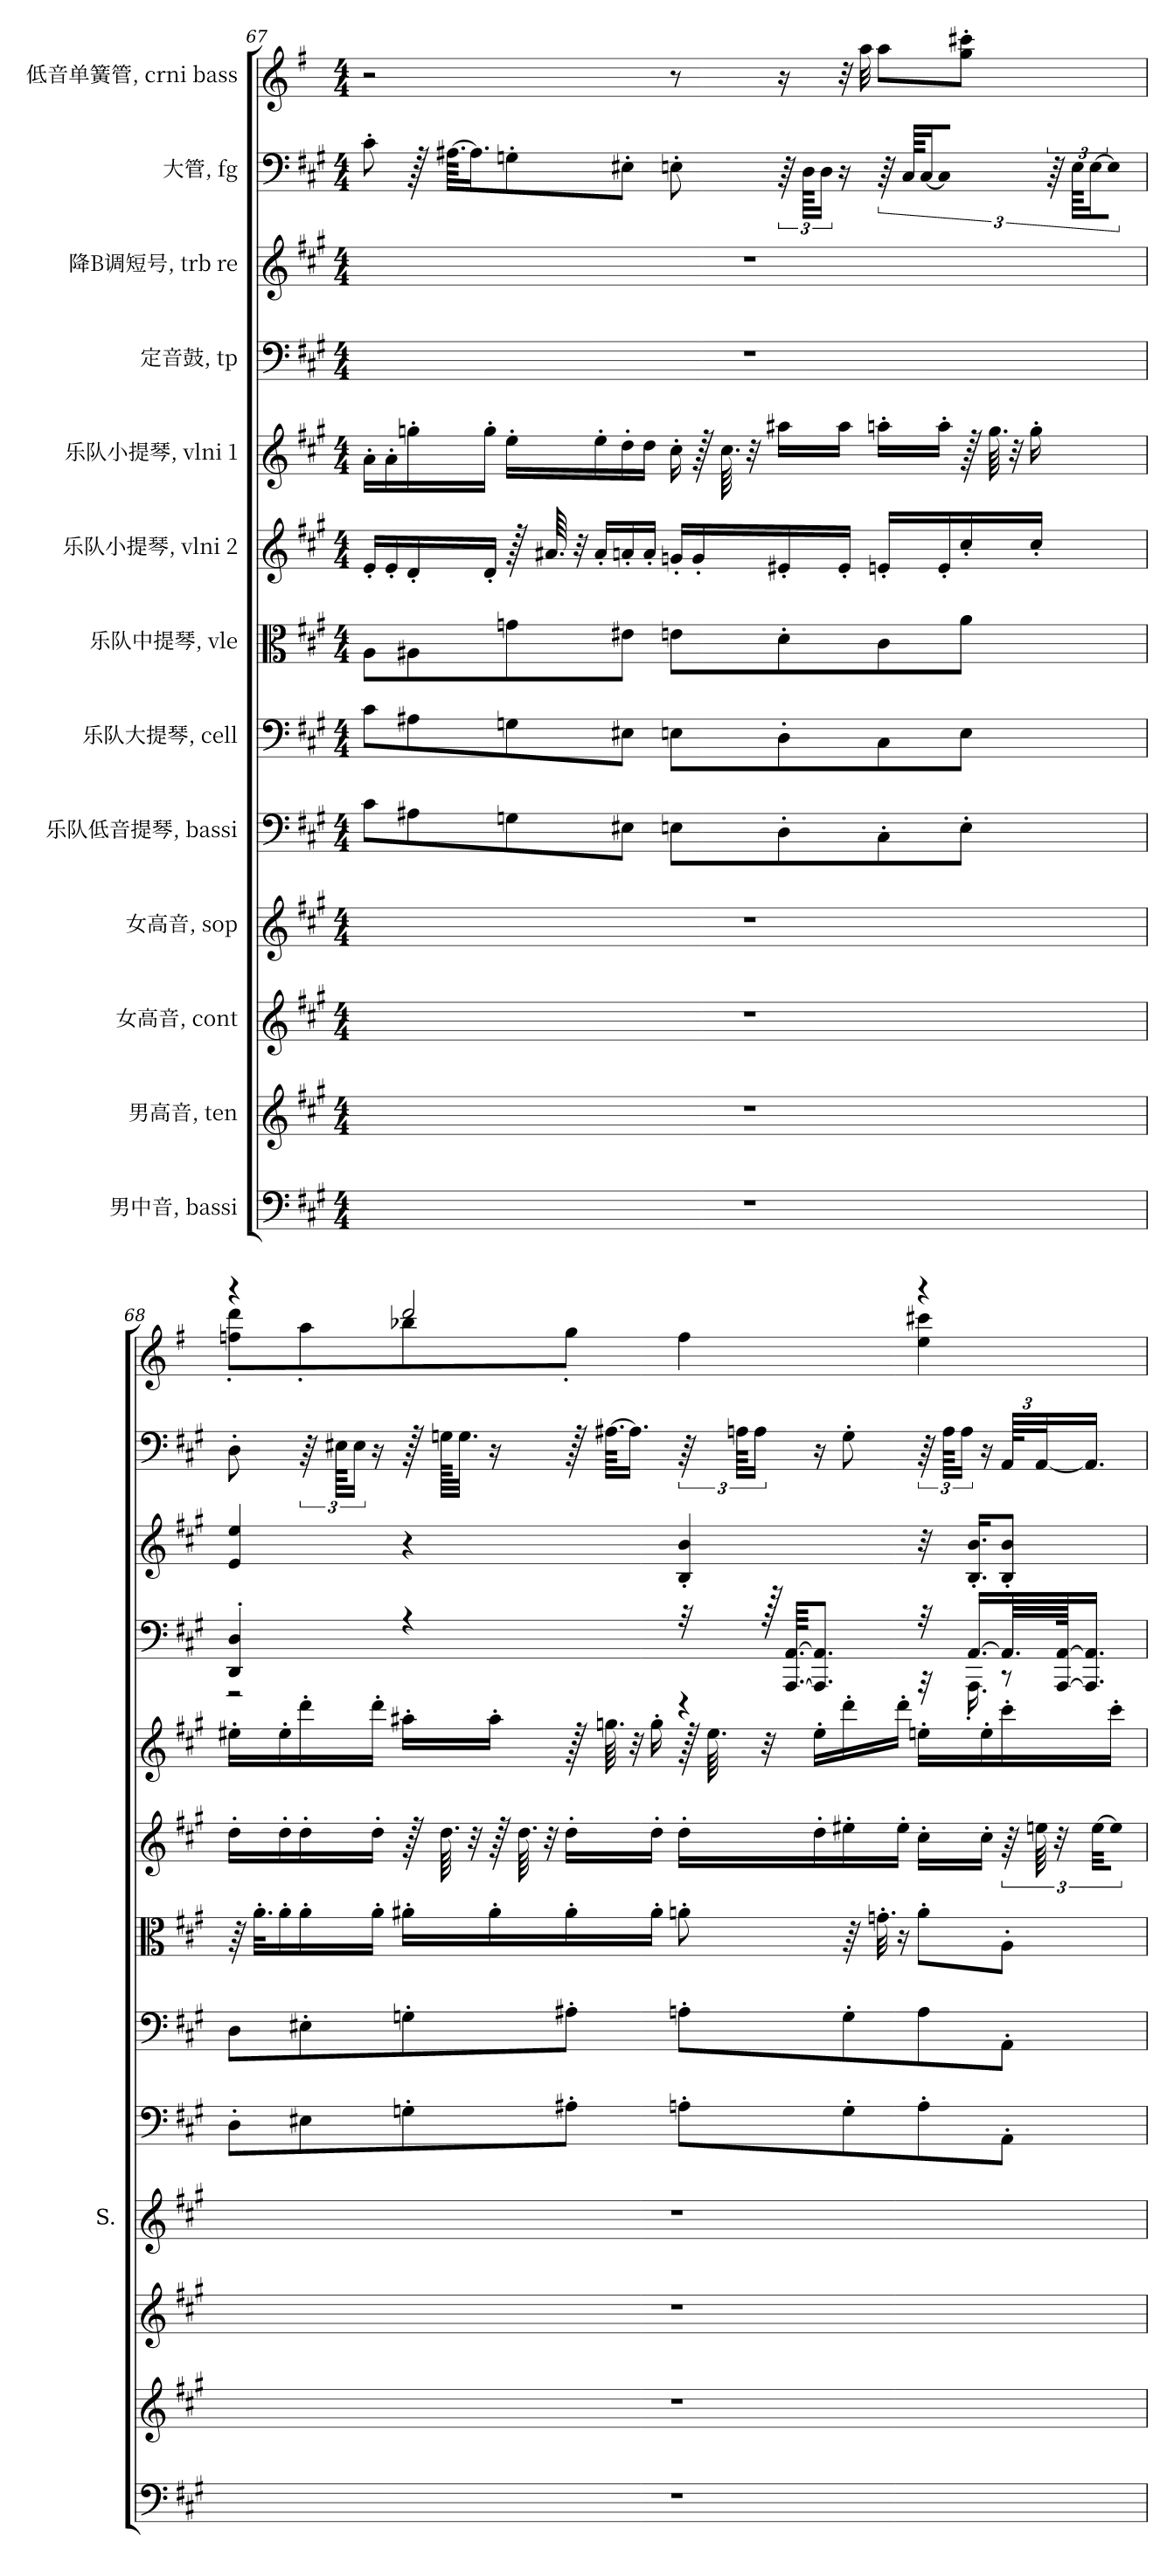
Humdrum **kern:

**kern	**kern	**kern	**kern	**kern	**kern	**kern	**kern	**kern	**kern	**kern	**kern	**kern
*part13	*part12	*part11	*part10	*part9	*part8	*part7	*part6	*part5	*part4	*part3	*part2	*part1
*staff13	*staff12	*staff11	*staff10	*staff9	*staff8	*staff7	*staff6	*staff5	*staff4	*staff3	*staff2	*staff1
*I"男中音, bassi	*I"男高音, ten	*I"女高音, cont	*I"女高音, sop	*I"乐队低音提琴, bassi	*I"乐队大提琴, cell	*I"乐队中提琴, vle	*I"乐队小提琴, vlni 2	*I"乐队小提琴, vlni 1	*I"定音鼓, tp	*I"降B调短号, trb re	*I"大管, fg	*I"低音单簧管, crni bass
*	*	*	*I'S.	*	*	*	*	*	*	*	*	*
!!LO:PB:g=z
*clefF4	*clefG2	*clefG2	*clefG2	*clefF4	*clefF4	*clefC3	*clefG2	*clefG2	*clefF4	*clefG2	*clefF4	*clefG2
*	*	*	*	*ITrd7c12	*	*	*	*	*	*ITrd1c2	*	*ITrd8c14
*k[f#c#g#]	*k[f#c#g#]	*k[f#c#g#]	*k[f#c#g#]	*k[f#c#g#]	*k[f#c#g#]	*k[f#c#g#]	*k[f#c#g#]	*k[f#c#g#]	*k[f#c#g#]	*k[f#]	*k[f#c#g#]	*k[f#]
*M4/4	*M4/4	*M4/4	*M4/4	*M4/4	*M4/4	*M4/4	*M4/4	*M4/4	*M4/4	*M4/4	*M4/4	*M4/4
=67	=67	=67	=67	=67	=67	=67	=67	=67	=67	=67	=67	=67
1r	1r	1r	1r	8C#\L	8c#\L	8A\L	16e'/LL	16a'\LL	1r	1r	8c#'\	2r
.	.	.	.	.	.	.	16e'/	16a'\	.	.	.	.
.	.	.	.	8AA#X\	8A#X\	8A#X\	16d'/	16ggn'\	.	.	128r	.
.	.	.	.	.	.	.	.	.	.	.	[64.A#X\KKLL	.
.	.	.	.	.	.	.	.	.	.	.	16.A#\J]	.
.	.	.	.	.	.	.	16d'/JJ	16gg'\JJ	.	.	.	.
.	.	.	.	8GGn\	8Gn\	8gn\	128r	16ee'\LL	.	.	8Gn'\	.
.	.	.	.	.	.	.	64.a#X/	.	.	.	.	.
.	.	.	.	.	.	.	32r	.	.	.	.	.
.	.	.	.	.	.	.	16a#'/LL	16ee'\	.	.	.	.
.	.	.	.	8EE#X\J	8E#X\J	8e#X\J	16an'/	16dd'\	.	.	8E#X'\J	.
.	.	.	.	.	.	.	16a'/JJ	16dd\JJ	.	.	.	.
.	.	.	.	8EEn\L	8En\L	8en\L	16gn'/LL	16cc#'\	.	.	8En'\	8r
.	.	.	.	.	.	.	16g'/	128r	.	.	.	.
.	.	.	.	.	.	.	.	64.cc#\	.	.	.	.
.	.	.	.	.	.	.	.	32r	.	.	.	.
.	.	.	.	8DD'\	8D'\	8d'\	16e#X'/	16aa#X\LL	.	.	96r	16r
.	.	.	.	.	.	.	.	.	.	.	96D\KKLL	.
.	.	.	.	.	.	.	.	.	.	.	24D\JJ	.
.	.	.	.	.	.	.	16e#'/JJ	16aa#\JJ	.	.	16r	32r
.	.	.	.	.	.	.	.	.	.	.	.	32a\
.	.	.	.	8CC#'\	8C#\	8c#\	16en'/LL	16aan'\LL	.	.	96r	8a\L
.	.	.	.	.	.	.	.	.	.	.	96C#/KKLL	.
.	.	.	.	.	.	.	.	.	.	.	[24C#/	.
.	.	.	.	.	.	.	16e'/	16aa'\JJ	.	.	16C#/JJ]	.
.	.	.	.	8EE'\J	8E\J	8a\J	16cc#'/	128r	.	.	96r	8g\' 8cc#X\'J
.	.	.	.	.	.	.	.	64.gg\	.	.	.	.
.	.	.	.	.	.	.	.	.	.	.	96E\KKLL	.
.	.	.	.	.	.	.	.	.	.	.	[24E\	.
.	.	.	.	.	.	.	.	32r	.	.	.	.
.	.	.	.	.	.	.	16cc#'/JJ	16gg'\	.	.	16E\JJ]	.
!!LO:PB:g=z
=68	=68	=68	=68	=68	=68	=68	=68	=68	=68	=68	=68	=68
*	*	*	*	*	*	*	*	*	*^	*	*	*^
1r	1r	1r	1r	8DD'\L	8D\L	64r	16dd'\LL	16ee#X'\LL	4DD/' 4D/'	2r	4d/ 4dd/	8D'\	4r	8fn\' 8dd\'L
.	.	.	.	.	.	32.a'\KLL	.	.	.	.	.	.	.	.
.	.	.	.	.	.	16a'\	16dd'\	16ee#'\	.	.	.	.	.	.
.	.	.	.	8EE#X\	8E#X'\	16a'\	16dd'\	16ddd'\	.	.	.	96r	.	8a'\
.	.	.	.	.	.	.	.	.	.	.	.	96E#X\KKLL	.	.
.	.	.	.	.	.	.	.	.	.	.	.	24E#\JJ	.	.
.	.	.	.	.	.	16a'\JJ	16dd'\JJ	16ddd'\JJ	.	.	.	16r	.	.
.	.	.	.	8GGn'\	8Gn'\	16a#X'\LL	128r	16aa#X'\LL	4r	.	4r	128r	2dd/	8b-X\
.	.	.	.	.	.	.	64.dd\	.	.	.	.	128Gn\KKLLL	.	.
.	.	.	.	.	.	.	.	.	.	.	.	32.G\JJJ	.	.
.	.	.	.	.	.	.	32r	.	.	.	.	.	.	.
.	.	.	.	.	.	16a#'\	128r	16aa#'\JJ	.	.	.	16r	.	.
.	.	.	.	.	.	.	64.dd\	.	.	.	.	.	.	.
.	.	.	.	.	.	.	32r	.	.	.	.	.	.	.
.	.	.	.	8AA#X'\J	8A#X'\J	16a#'\	16dd'\LL	128r	.	.	.	128r	.	8g'\J
.	.	.	.	.	.	.	.	64.ggn\	.	.	.	[64.A#X\KKLL	.	.
.	.	.	.	.	.	.	.	32r	.	.	.	16.A#\JJ]	.	.
.	.	.	.	.	.	16a#'\JJ	16dd'\JJ	16gg'\	.	.	.	.	.	.
.	.	.	.	8AAn'\L	8An'\L	8an'\	16dd'\LL	128r	32r	4r	4A/' 4a/'	96r	.	4f\
.	.	.	.	.	.	.	.	64.ee#\	.	.	.	.	.	.
.	.	.	.	.	.	.	.	.	.	.	.	96An\KKLL	.	.
.	.	.	.	.	.	.	.	.	.	.	.	24A\JJ	.	.
.	.	.	.	.	.	.	.	32r	128r	.	.	.	.	.
.	.	.	.	.	.	.	.	.	[64.AAA/ [64.AA/KKKL	.	.	.	.	.
.	.	.	.	.	.	.	16dd'\	16ee#'\LL	8.AAA/] 8.AA/]J	.	.	16r	.	.
.	.	.	.	8GG'\	8G'\	64r	16ee#X'\	16ddd'\	.	.	.	8G'\	.	.
.	.	.	.	.	.	32.gn'\	.	.	.	.	.	.	.	.
.	.	.	.	.	.	16r	16ee#'\JJ	16ddd'\JJ	.	.	.	.	.	.
.	.	.	.	8AA'\	8A\	8a'\L	16cc#'\LL	16een'\LL	32r	32r	32r	96r	4r	4e\ 4cc#X\
.	.	.	.	.	.	.	.	.	.	.	.	96A\KKLL	.	.
.	.	.	.	.	.	.	.	.	.	.	.	24A\JJ	.	.
.	.	.	.	.	.	.	.	.	[16.AA/LL	16.AAA'\	16.A/' 16.a/'KL	.	.	.
.	.	.	.	.	.	.	16cc#'\JJ	16ee'\	.	.	.	16r	.	.
*	*	*	*	*	*	*	*	*	*	*	*	*Xbrackettup	*	*
.	.	.	.	8AAA'\J	8AA'\J	8A'\J	96r	16ccc#'\	64.AA/LL]	8r	8A/' 8a/'J	96AA/KLLL	.	.
.	.	.	.	.	.	.	96een\	.	.	.	.	[48AA/J	.	.
.	.	.	.	.	.	.	48r	.	.	.	.	.	.	.
.	.	.	.	.	.	.	.	.	[128AAA/ [128AA/JJK	.	.	.	.	.
.	.	.	.	.	.	.	.	.	16.AAA/] 16.AA/]JJ	.	.	16.AA/JJ]	.	.
.	.	.	.	.	.	.	[48ee\KLL	.	.	.	.	.	.	.
.	.	.	.	.	.	.	16ee\JJ]	16ccc#'\JJ	.	.	.	.	.	.
*	*	*	*	*	*	*	*	*	*v	*v	*	*	*v	*v
=	=	=	=	=	=	=	=	=	=	=	=	=
*-	*-	*-	*-	*-	*-	*-	*-	*-	*-	*-	*-	*-
